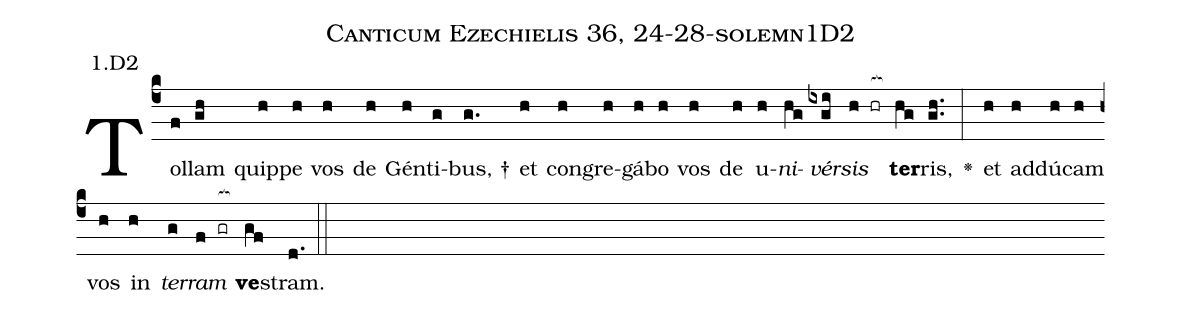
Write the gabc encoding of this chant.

name: Canticum Ezechielis 36, 24-28-solemn1D2;
annotation: 1.D2;
%%
(c4)Tol(f)lam(gh) quip(h)pe(h) vos(h) de(h) Gén(h)ti(g)bus, †(g.) et(h) con(h)gre(h)gá(h)bo(h) vos(h) de(h) u(h)<i>ni</i>(hg)<i>vér</i>(ixgi)<i>sis</i>(h hr[ocb:1{]) <b>ter</b>(hg[ocb:0}])ris,(gh..) <v>\greheightstar</v>(:) et(h) ad(h)dú(h)cam(h) vos(h) in(h) <i>ter</i>(g)<i>ram</i>(f gr[ocb:1{]) <b>ve</b>(gf[ocb:0}])stram.(d.) (::)


%E(h) u(h) o(g) u(f) a(gf) e.(d.) (::)
